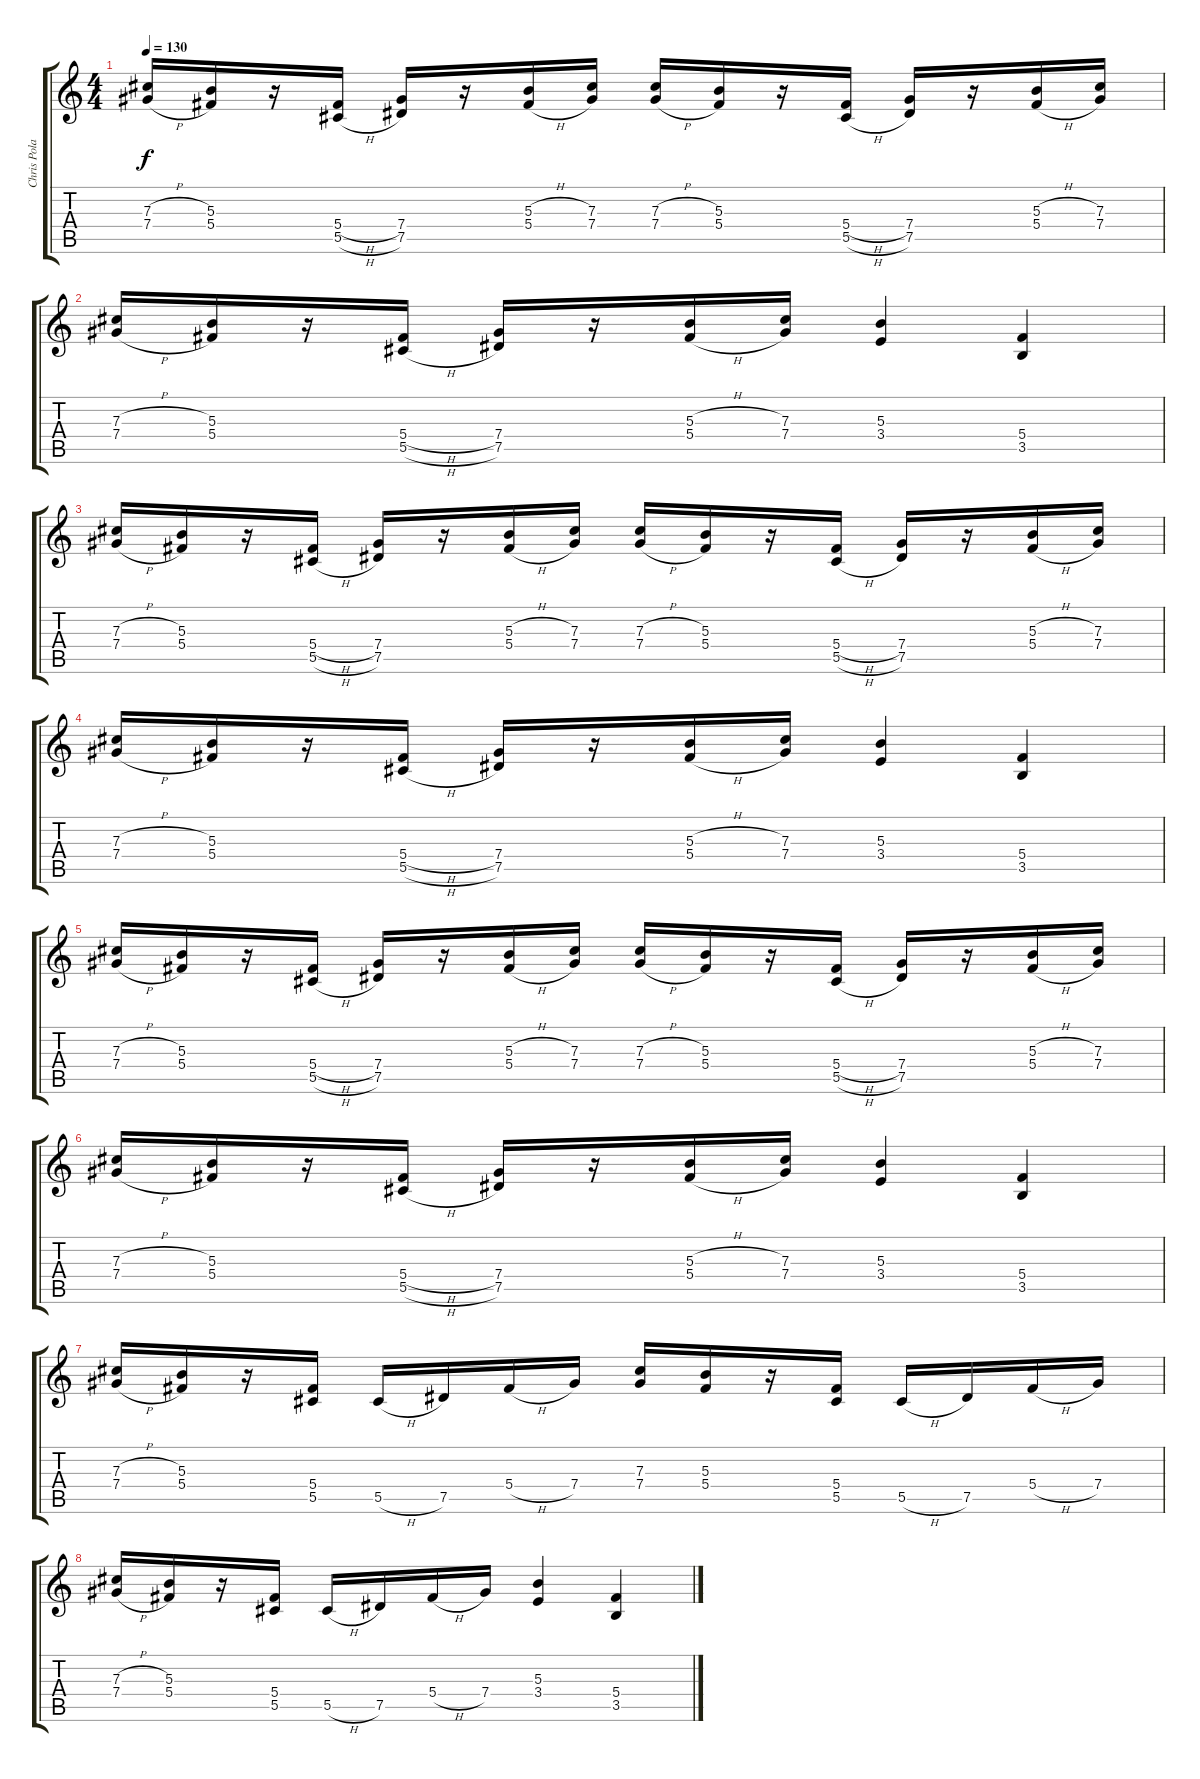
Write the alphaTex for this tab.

\track ("Chris Poland" "Chris Pola") {instrument distortionguitar}
\staff {score tabs}
\tuning (Eb4 Bb3 Gb3 Db3 Ab2 Eb2) {hide}
\ts (4 4)
\tempo 130
\clef g2
\ks c
(7.3{h} 7.4{h}).16{dy f} (5.3 5.4).16 r.16 (5.4{h} 5.5{h}).16 (7.4 7.5).16 r.16 (5.3{h} 5.4{h}).16 (7.3 7.4).16 (7.3{h} 7.4{h}).16 (5.3 5.4).16 r.16 (5.4{h} 5.5{h}).16 (7.4 7.5).16 r.16 (5.3{h} 5.4{h}).16 (7.3 7.4).16 |
(7.3{h} 7.4{h}).16 (5.3 5.4).16 r.16 (5.4{h} 5.5{h}).16 (7.4 7.5).16 r.16 (5.3{h} 5.4{h}).16 (7.3 7.4).16 (5.3 3.4).4 (5.4 3.5).4 |
(7.3{h} 7.4{h}).16 (5.3 5.4).16 r.16 (5.4{h} 5.5{h}).16 (7.4 7.5).16 r.16 (5.3{h} 5.4{h}).16 (7.3 7.4).16 (7.3{h} 7.4{h}).16 (5.3 5.4).16 r.16 (5.4{h} 5.5{h}).16 (7.4 7.5).16 r.16 (5.3{h} 5.4{h}).16 (7.3 7.4).16 |
(7.3{h} 7.4{h}).16 (5.3 5.4).16 r.16 (5.4{h} 5.5{h}).16 (7.4 7.5).16 r.16 (5.3{h} 5.4{h}).16 (7.3 7.4).16 (5.3 3.4).4 (5.4 3.5).4 |
(7.3{h} 7.4{h}).16 (5.3 5.4).16 r.16 (5.4{h} 5.5{h}).16 (7.4 7.5).16 r.16 (5.3{h} 5.4{h}).16 (7.3 7.4).16 (7.3{h} 7.4{h}).16 (5.3 5.4).16 r.16 (5.4{h} 5.5{h}).16 (7.4 7.5).16 r.16 (5.3{h} 5.4{h}).16 (7.3 7.4).16 |
(7.3{h} 7.4{h}).16 (5.3 5.4).16 r.16 (5.4{h} 5.5{h}).16 (7.4 7.5).16 r.16 (5.3{h} 5.4{h}).16 (7.3 7.4).16 (5.3 3.4).4 (5.4 3.5).4 |
(7.3{h} 7.4{h}).16 (5.3 5.4).16 r.16 (5.4 5.5).16 5.5{h}.16 7.5.16 5.4{h}.16 7.4.16 (7.3 7.4).16 (5.3 5.4).16 r.16 (5.4 5.5).16 5.5{h}.16 7.5.16 5.4{h}.16 7.4.16 |
(7.3{h} 7.4{h}).16 (5.3 5.4).16 r.16 (5.4 5.5).16 5.5{h}.16 7.5.16 5.4{h}.16 7.4.16 (5.3 3.4).4 (5.4 3.5).4
